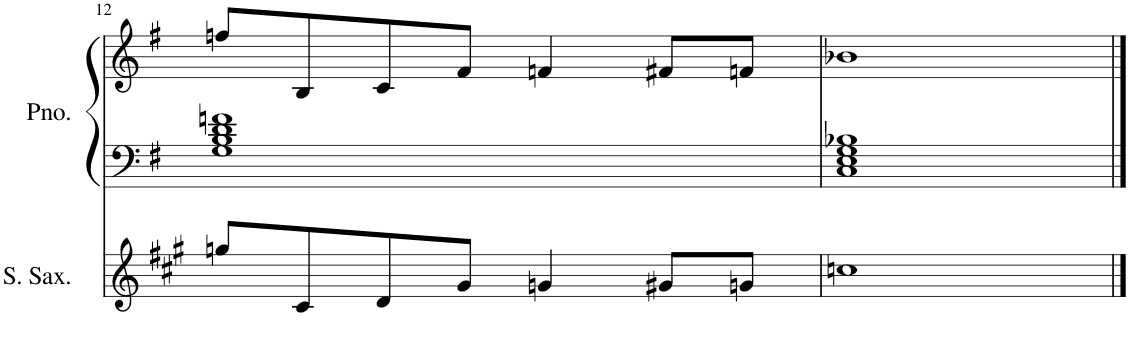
**kern	**kern	**kern
*part2	*part1	*part1
*staff3	*staff2	*staff1
*I"Soprano Saxophone	*I"Piano	*
*I'S. Sax.	*I'Pno.	*
!!LO:PB:g=z
*clefG2	*clefF4	*clefG2
*Trd1c2	*	*
*k[f#c#g#]	*k[f#]	*k[f#]
*M4/4	*M4/4	*M4/4
=12	=12	=12
8ggn/L	1G 1B 1d 1fn	8ffn/L
8c#/	.	8B/
8d/	.	8c/
8g#/J	.	8f#/J
4gn/	.	4fn/
8g#X/L	.	8f#X/L
8gn/J	.	8fn/J
=13	=13	=13
1ccn	1C 1E 1G 1B-X	1b-X
==	==	==
*-	*-	*-
